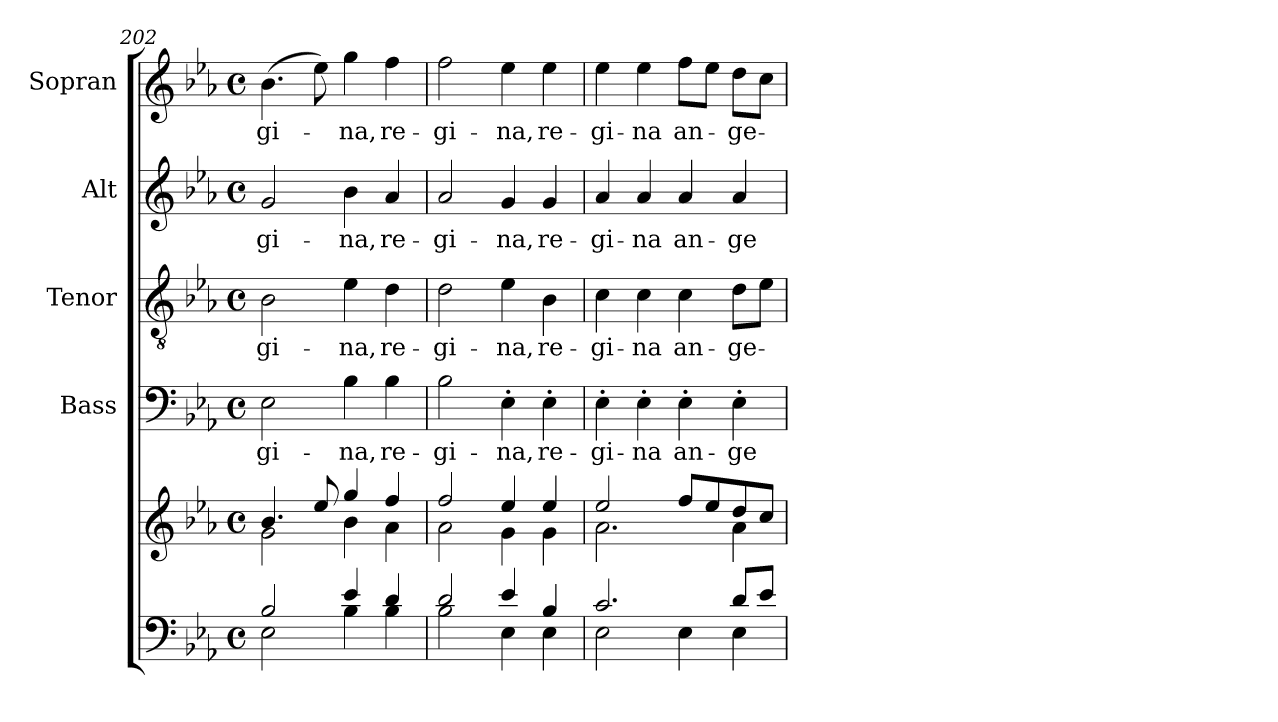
**kern	**kern	**kern	**text	**kern	**text	**kern	**text	**kern	**text
*part5	*part5	*part4	*part4	*part3	*part3	*part2	*part2	*part1	*part1
*staff6	*staff5	*staff4	*staff4	*staff3	*staff3	*staff2	*staff2	*staff1	*staff1
*	*	*I"Bass	*	*I"Tenor	*	*I"Alt	*	*I"Sopran	*
*	*	*I'B.	*	*I'T.	*	*I'A.	*	*I'S.	*
*clefF4	*clefG2	*clefF4	*	*clefGv2	*	*clefG2	*	*clefG2	*
*k[b-e-a-]	*k[b-e-a-]	*k[b-e-a-]	*	*k[b-e-a-]	*	*k[b-e-a-]	*	*k[b-e-a-]	*
*E-:	*E-:	*E-:	*	*E-:	*	*E-:	*	*E-:	*
*M4/4	*M4/4	*M4/4	*	*M4/4	*	*M4/4	*	*M4/4	*
*met(c)	*met(c)	*met(c)	*	*met(c)	*	*met(c)	*	*met(c)	*
=202	=202	=202	=202	=202	=202	=202	=202	=202	=202
*^	*^	*	*	*	*	*	*	*	*
!	!	!	!	!	!LO:LY:b	!	!LO:LY:b	!	!LO:LY:b	!	!LO:LY:b
2B-/	2E-\	4.b-/	2g\	2E-\	-gi-	2B-\	-gi-	2g/	-gi-	(>4.b-\	-gi-
.	.	8ee-/	.	.	.	.	.	.	.	8ee-\)	.
!	!	!	!	!	!LO:LY:b	!	!LO:LY:b	!	!LO:LY:b	!	!LO:LY:b
4e-/	4B-\	4gg/	4b-\	4B-\	-na,	4e-\	-na,	4b-\	-na,	4gg\	-na,
!	!	!	!	!	!LO:LY:b	!	!LO:LY:b	!	!LO:LY:b	!	!LO:LY:b
4d/	4B-\	4ff/	4a-\	4B-\	re-	4d\	re-	4a-/	re-	4ff\	re-
=203	=203	=203	=203	=203	=203	=203	=203	=203	=203	=203	=203
!	!	!	!	!	!LO:LY:b	!	!LO:LY:b	!	!LO:LY:b	!	!LO:LY:b
2d/	2B-\	2ff/	2a-\	2B-\	-gi-	2d\	-gi-	2a-/	-gi-	2ff\	-gi-
!	!	!	!	!	!LO:LY:b	!	!LO:LY:b	!	!LO:LY:b	!	!LO:LY:b
4e-/	4E-\	4ee-/	4g\	4E-'>\	-na,	4e-\	-na,	4g/	-na,	4ee-\	-na,
!	!	!	!	!	!LO:LY:b	!	!LO:LY:b	!	!LO:LY:b	!	!LO:LY:b
4B-/	4E-\	4ee-/	4g\	4E-'>\	re-	4B-\	re-	4g/	re-	4ee-\	re-
=204	=204	=204	=204	=204	=204	=204	=204	=204	=204	=204	=204
!	!	!	!	!	!LO:LY:b	!	!LO:LY:b	!	!LO:LY:b	!	!LO:LY:b
2.c/	2E-\	2ee-/	2.a-\	4E-'>\	-gi-	4c\	-gi-	4a-/	-gi-	4ee-\	-gi-
!	!	!	!	!	!LO:LY:b	!	!LO:LY:b	!	!LO:LY:b	!	!LO:LY:b
.	.	.	.	4E-'>\	-na	4c\	-na	4a-/	-na	4ee-\	-na
!	!	!	!	!	!LO:LY:b	!	!LO:LY:b	!	!LO:LY:b	!	!LO:LY:b
.	4E-\	8ff/L	.	4E-'>\	an-	4c\	an-	4a-/	an-	8ff\L	an-
.	.	8ee-/	.	.	.	.	.	.	.	8ee-\J	.
!	!	!	!	!	!LO:LY:b	!	!LO:LY:b	!	!LO:LY:b	!	!LO:LY:b
8d/L	4E-\	8dd/	4a-\	4E-'>\	-ge-	8d\L	-ge-	4a-/	-ge-	8dd\L	-ge-
8e-/J	.	8cc/J	.	.	.	8e-\J	.	.	.	8cc\J	.
*v	*v	*	*	*	*	*	*	*	*	*	*
*	*v	*v	*	*	*	*	*	*	*	*
=	=	=	=	=	=	=	=	=	=
*-	*-	*-	*-	*-	*-	*-	*-	*-	*-
